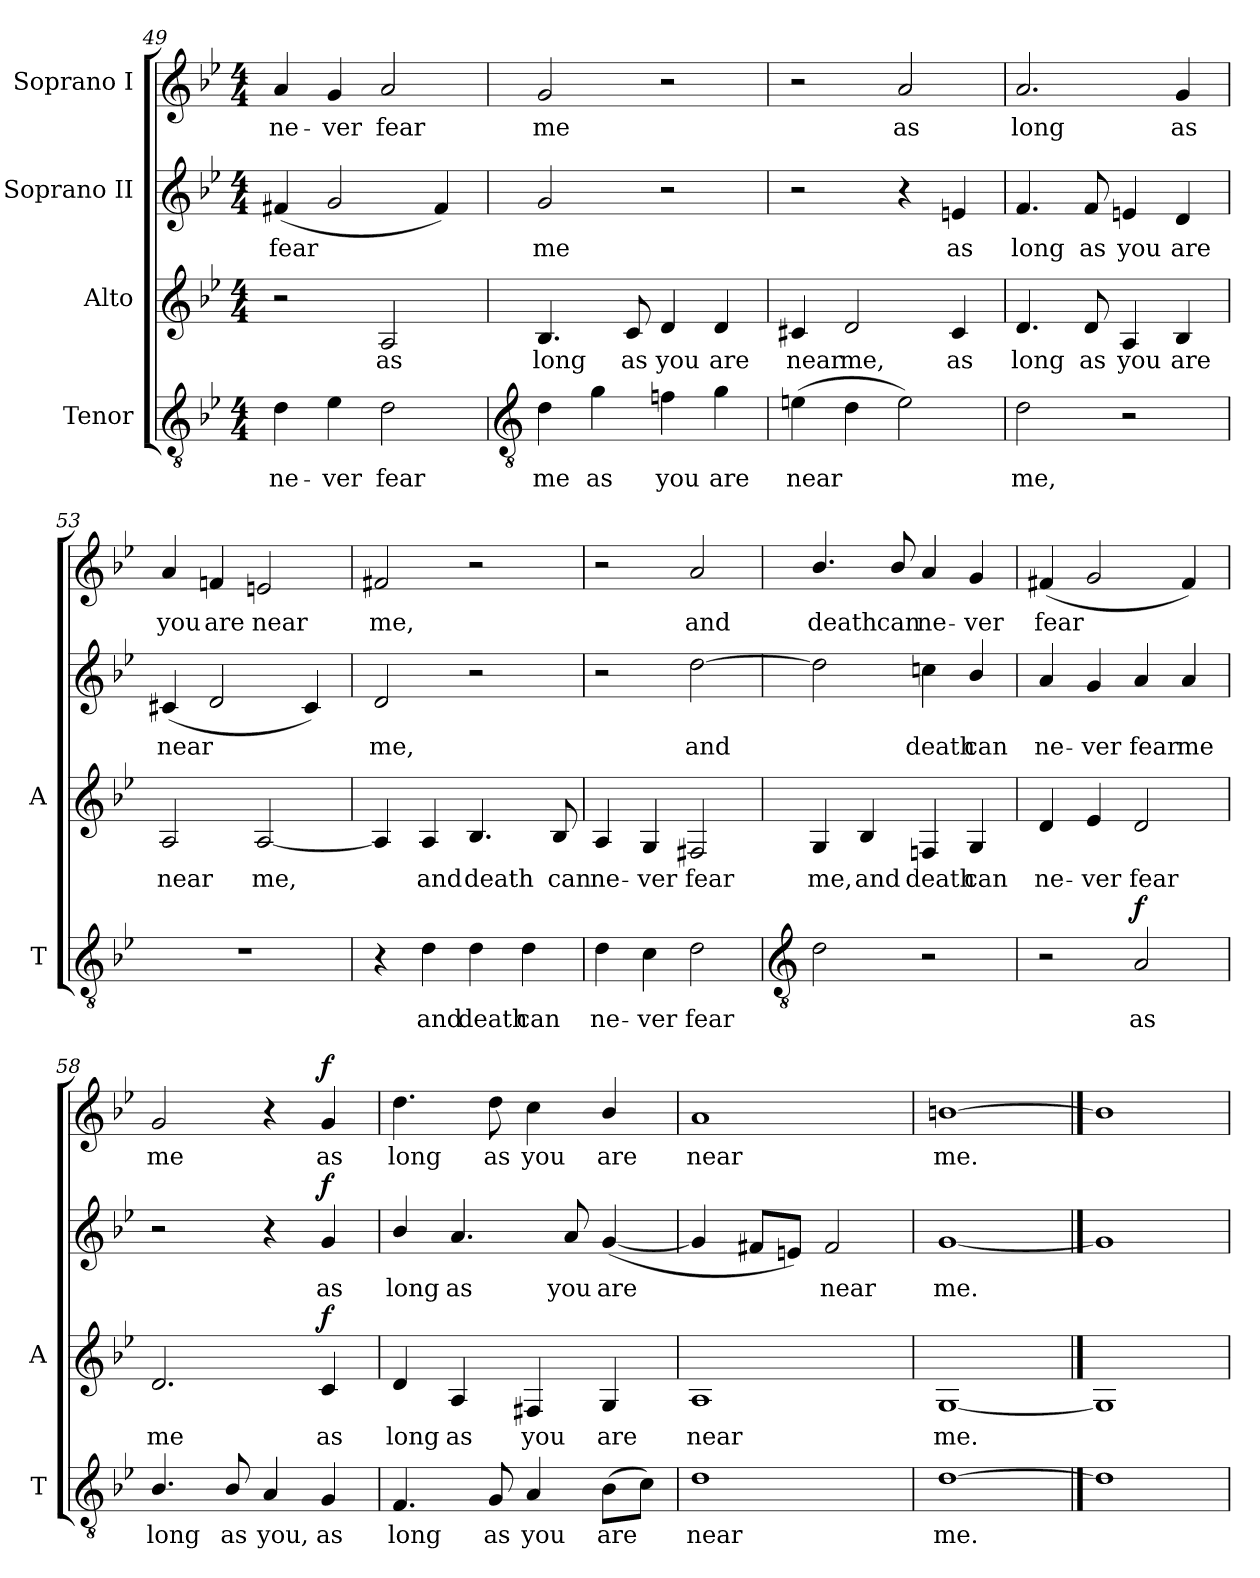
**kern	**text	**dynam	**kern	**text	**dynam	**kern	**text	**dynam	**kern	**text	**dynam
*part4	*part4	*part4	*part3	*part3	*part3	*part2	*part2	*part2	*part1	*part1	*part1
*staff4	*staff4	*staff4	*staff3	*staff3	*staff3	*staff2	*staff2	*staff2	*staff1	*staff1	*staff1
*I"Tenor	*	*	*I"Alto	*	*	*I"Soprano II	*	*	*I"Soprano I	*	*
*I'T	*	*	*I'A	*	*	*	*	*	*	*	*
*clefGv2	*	*	*clefG2	*	*	*clefG2	*	*	*clefG2	*	*
*k[b-e-]	*	*	*k[b-e-]	*	*	*k[b-e-]	*	*	*k[b-e-]	*	*
*B-:	*	*	*B-:	*	*	*B-:	*	*	*B-:	*	*
*M4/4	*	*	*M4/4	*	*	*M4/4	*	*	*M4/4	*	*
=49	=49	=49	=49	=49	=49	=49	=49	=49	=49	=49	=49
!	!LO:LY:b	!	!	!	!	!	!LO:LY:b	!	!	!LO:LY:b	!
4d	ne-	.	2r	.	.	(<4f#X	fear	.	4a	ne-	.
!	!LO:LY:b	!	!	!	!	!	!	!	!	!LO:LY:b	!
4e-	-ver	.	.	.	.	2g	.	.	4g	-ver	.
!	!LO:LY:b	!	!	!LO:LY:b	!	!	!	!	!	!LO:LY:b	!
2d	fear	.	2A	as	.	.	.	.	2a	fear	.
.	.	.	.	.	.	4f#)	.	.	.	.	.
!!LO:LB:g=z
=50	=50	=50	=50	=50	=50	=50	=50	=50	=50	=50	=50
*clefGv2	*	*	*	*	*	*	*	*	*	*	*
!	!LO:LY:b	!	!	!LO:LY:b	!	!	!LO:LY:b	!	!	!LO:LY:b	!
4d	me	.	4.B-	long	.	2g	me	.	2g	me	.
!	!LO:LY:b	!	!	!	!	!	!	!	!	!	!
4g	as	.	.	.	.	.	.	.	.	.	.
!	!	!	!	!LO:LY:b	!	!	!	!	!	!	!
.	.	.	8c	as	.	.	.	.	.	.	.
!	!LO:LY:b	!	!	!LO:LY:b	!	!	!	!	!	!	!
4fn	you	.	4d	you	.	2r	.	.	2r	.	.
!	!LO:LY:b	!	!	!LO:LY:b	!	!	!	!	!	!	!
4g	are	.	4d	are	.	.	.	.	.	.	.
=51	=51	=51	=51	=51	=51	=51	=51	=51	=51	=51	=51
!	!LO:LY:b	!	!	!LO:LY:b	!	!	!	!	!	!	!
(>4en	near	.	4c#X	near	.	2r	.	.	2r	.	.
!	!	!	!	!LO:LY:b	!	!	!	!	!	!	!
4d	.	.	2d	me,	.	.	.	.	.	.	.
!	!	!	!	!	!	!	!	!	!	!LO:LY:b	!
2e)	.	.	.	.	.	4r	.	.	2a	as	.
!	!	!	!	!LO:LY:b	!	!	!LO:LY:b	!	!	!	!
.	.	.	4c#	as	.	4en	as	.	.	.	.
=52	=52	=52	=52	=52	=52	=52	=52	=52	=52	=52	=52
!	!LO:LY:b	!	!	!LO:LY:b	!	!	!LO:LY:b	!	!	!LO:LY:b	!
2d	me,	.	4.d	long	.	4.f	long	.	2.a	long	.
!	!	!	!	!LO:LY:b	!	!	!LO:LY:b	!	!	!	!
.	.	.	8d	as	.	8f	as	.	.	.	.
!	!	!	!	!LO:LY:b	!	!	!LO:LY:b	!	!	!	!
2r	.	.	4A	you	.	4en	you	.	.	.	.
!	!	!	!	!LO:LY:b	!	!	!LO:LY:b	!	!	!LO:LY:b	!
.	.	.	4B-	are	.	4d	are	.	4g	as	.
=53	=53	=53	=53	=53	=53	=53	=53	=53	=53	=53	=53
!	!	!	!	!LO:LY:b	!	!	!LO:LY:b	!	!	!LO:LY:b	!
1r	.	.	2A	near	.	(<4c#X	near	.	4a	you	.
!	!	!	!	!	!	!	!	!	!	!LO:LY:b	!
.	.	.	.	.	.	2d	.	.	4fn	are	.
!	!	!	!	!LO:LY:b	!	!	!	!	!	!LO:LY:b	!
.	.	.	[2A	me,	.	.	.	.	2en	near	.
.	.	.	.	.	.	4c#)	.	.	.	.	.
=54	=54	=54	=54	=54	=54	=54	=54	=54	=54	=54	=54
!	!	!	!	!	!	!	!LO:LY:b	!	!	!LO:LY:b	!
4r	.	.	4A]	.	.	2d	me,	.	2f#X	me,	.
!	!LO:LY:b	!	!	!LO:LY:b	!	!	!	!	!	!	!
4d	and	.	4A	and	.	.	.	.	.	.	.
!	!LO:LY:b	!	!	!LO:LY:b	!	!	!	!	!	!	!
4d	death	.	4.B-	death	.	2r	.	.	2r	.	.
!	!LO:LY:b	!	!	!	!	!	!	!	!	!	!
4d	can	.	.	.	.	.	.	.	.	.	.
!	!	!	!	!LO:LY:b	!	!	!	!	!	!	!
.	.	.	8B-	can	.	.	.	.	.	.	.
=55	=55	=55	=55	=55	=55	=55	=55	=55	=55	=55	=55
!	!LO:LY:b	!	!	!LO:LY:b	!	!	!	!	!	!	!
4d	ne-	.	4A	ne-	.	2r	.	.	2r	.	.
!	!LO:LY:b	!	!	!LO:LY:b	!	!	!	!	!	!	!
4c	-ver	.	4G	-ver	.	.	.	.	.	.	.
!	!LO:LY:b	!	!	!LO:LY:b	!	!	!LO:LY:b	!	!	!LO:LY:b	!
2d	fear	.	2F#X	fear	.	[2dd	and	.	2a	and	.
!!LO:LB:g=z
=56	=56	=56	=56	=56	=56	=56	=56	=56	=56	=56	=56
*clefGv2	*	*	*	*	*	*	*	*	*	*	*
!	!	!	!	!LO:LY:b	!	!	!	!	!	!LO:LY:b	!
2d	.	.	4G	me,	.	2dd]	.	.	4.b-/	death	.
!	!	!	!	!LO:LY:b	!	!	!	!	!	!	!
.	.	.	4B-	and	.	.	.	.	.	.	.
!	!	!	!	!	!	!	!	!	!	!LO:LY:b	!
.	.	.	.	.	.	.	.	.	8b-/	can	.
!	!	!	!	!LO:LY:b	!	!	!LO:LY:b	!	!	!LO:LY:b	!
2r	.	.	4Fn	death	.	4ccn	death	.	4a	ne-	.
!	!	!	!	!LO:LY:b	!	!	!LO:LY:b	!	!	!LO:LY:b	!
.	.	.	4G	can	.	4b-/	can	.	4g	-ver	.
=57	=57	=57	=57	=57	=57	=57	=57	=57	=57	=57	=57
!	!	!	!	!LO:LY:b	!	!	!LO:LY:b	!	!	!LO:LY:b	!
2r	.	.	4d	ne-	.	4a	ne-	.	(<4f#X	fear	.
!	!	!	!	!LO:LY:b	!	!	!LO:LY:b	!	!	!	!
.	.	.	4e-	-ver	.	4g	-ver	.	2g	.	.
!	!LO:LY:b	!LO:DY:b	!	!LO:LY:b	!	!	!LO:LY:b	!	!	!	!
2A	as	f	2d	fear	.	4a	fear	.	.	.	.
!	!	!	!	!	!	!	!LO:LY:b	!	!	!	!
.	.	.	.	.	.	4a	me	.	4f#)	.	.
=58	=58	=58	=58	=58	=58	=58	=58	=58	=58	=58	=58
!	!LO:LY:b	!	!	!LO:LY:b	!	!	!	!	!	!LO:LY:b	!
4.B-/	long	.	2.d	me	.	2r	.	.	2g	me	.
!	!LO:LY:b	!	!	!	!	!	!	!	!	!	!
8B-/	as	.	.	.	.	.	.	.	.	.	.
!	!LO:LY:b	!	!	!	!	!	!	!	!	!	!
4A/	you,	.	.	.	.	4r	.	.	4r	.	.
!	!LO:LY:b	!	!	!LO:LY:b	!LO:DY:b	!	!LO:LY:b	!LO:DY:b	!	!LO:LY:b	!LO:DY:b
4G	as	.	4c	as	f	4g	as	f	4g	as	f
=59	=59	=59	=59	=59	=59	=59	=59	=59	=59	=59	=59
!	!LO:LY:b	!	!	!LO:LY:b	!	!	!LO:LY:b	!	!	!LO:LY:b	!
4.F	long	.	4d	long	.	4b-/	long	.	4.dd	long	.
!	!	!	!	!LO:LY:b	!	!	!LO:LY:b	!	!	!	!
.	.	.	4A	as	.	4.a	as	.	.	.	.
!	!LO:LY:b	!	!	!	!	!	!	!	!	!LO:LY:b	!
8G	as	.	.	.	.	.	.	.	8dd	as	.
!	!LO:LY:b	!	!	!LO:LY:b	!	!	!	!	!	!LO:LY:b	!
4A	you	.	4F#X	you	.	.	.	.	4cc	you	.
!	!	!	!	!	!	!	!LO:LY:b	!	!	!	!
.	.	.	.	.	.	8a	you	.	.	.	.
!	!LO:LY:b	!	!	!LO:LY:b	!	!	!LO:LY:b	!	!	!LO:LY:b	!
(>8B-L	are	.	4G	are	.	(<[4g	are	.	4b-/	are	.
8cJ)	.	.	.	.	.	.	.	.	.	.	.
=60	=60	=60	=60	=60	=60	=60	=60	=60	=60	=60	=60
!	!LO:LY:b	!	!	!LO:LY:b	!	!	!	!	!	!LO:LY:b	!
1d	near	.	1A	near	.	4g]	.	.	1a	near	.
.	.	.	.	.	.	8f#XL	.	.	.	.	.
.	.	.	.	.	.	8enJ)	.	.	.	.	.
!	!	!	!	!	!	!	!LO:LY:b	!	!	!	!
.	.	.	.	.	.	2f#	near	.	.	.	.
=61	=61	=61	=61	=61	=61	=61	=61	=61	=61	=61	=61
!	!LO:LY:b	!	!	!LO:LY:b	!	!	!LO:LY:b	!	!	!LO:LY:b	!
[1d	me.	.	[1G	me.	.	[1g	me.	.	[1bn	me.	.
==62	==62	==62	==62	==62	==62	==62	==62	==62	==62	==62	==62
1d]	.	.	1G]	.	.	1g]	.	.	1b]	.	.
=	=	=	=	=	=	=	=	=	=	=	=
*-	*-	*-	*-	*-	*-	*-	*-	*-	*-	*-	*-
